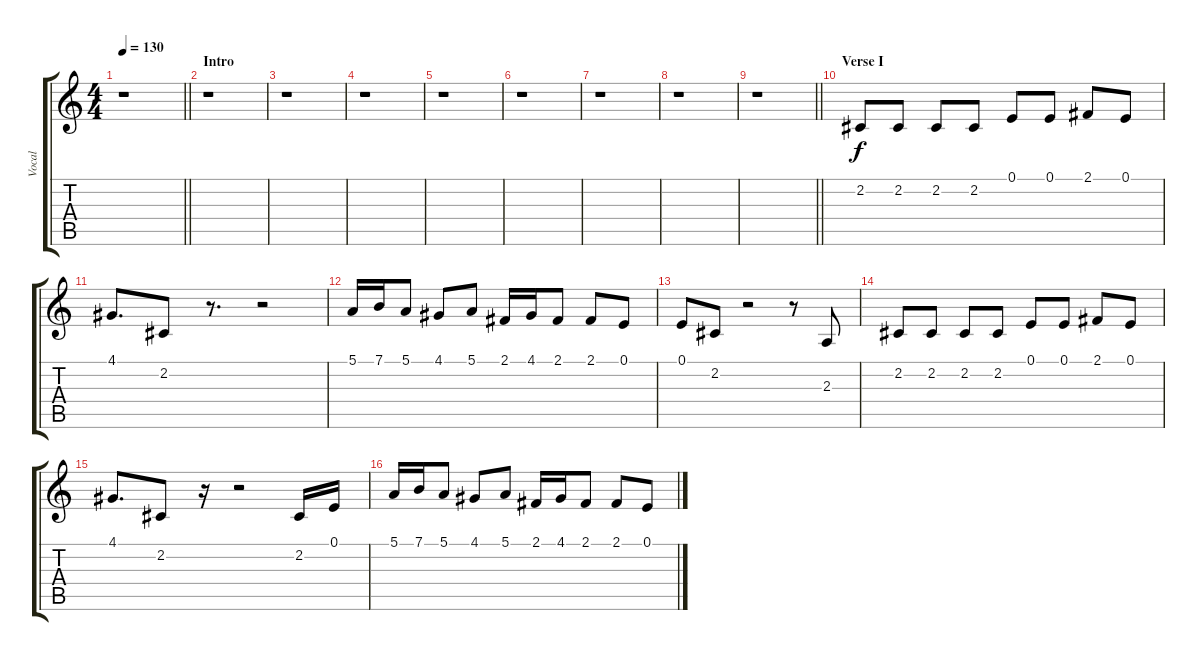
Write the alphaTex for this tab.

\track ("Vocal" "Vocal") {instrument lead2sawtooth}
\staff {score tabs}
\tuning (E4 B3 G3 D3 A2 E2) {hide}
\ts (4 4)
\tempo 130
\clef g2
\barLineRight lightlight
\ks c
r.1{dy f instrument lead2sawtooth} |
\section ("" "Intro")
r.1 |
r.1 |
r.1 |
r.1 |
r.1 |
r.1 |
r.1 |
\barLineRight lightlight
r.1 |
\section ("" "Verse I")
2.2.8 2.2.8 2.2.8 2.2.8 0.1.8 0.1.8 2.1.8 0.1.8 |
4.1.8{d} 2.2.8 r.8{d} r.2 |
5.1.16 7.1.16 5.1.8 4.1.8 5.1.8 2.1.16 4.1.16 2.1.8 2.1.8 0.1.8 |
0.1.8 2.2.8 r.2 r.8 2.3.8 |
2.2.8 2.2.8 2.2.8 2.2.8 0.1.8 0.1.8 2.1.8 0.1.8 |
4.1.8{d} 2.2.8 r.16 r.2 2.2.16 0.1.16 |
5.1.16 7.1.16 5.1.8 4.1.8 5.1.8 2.1.16 4.1.16 2.1.8 2.1.8 0.1.8
